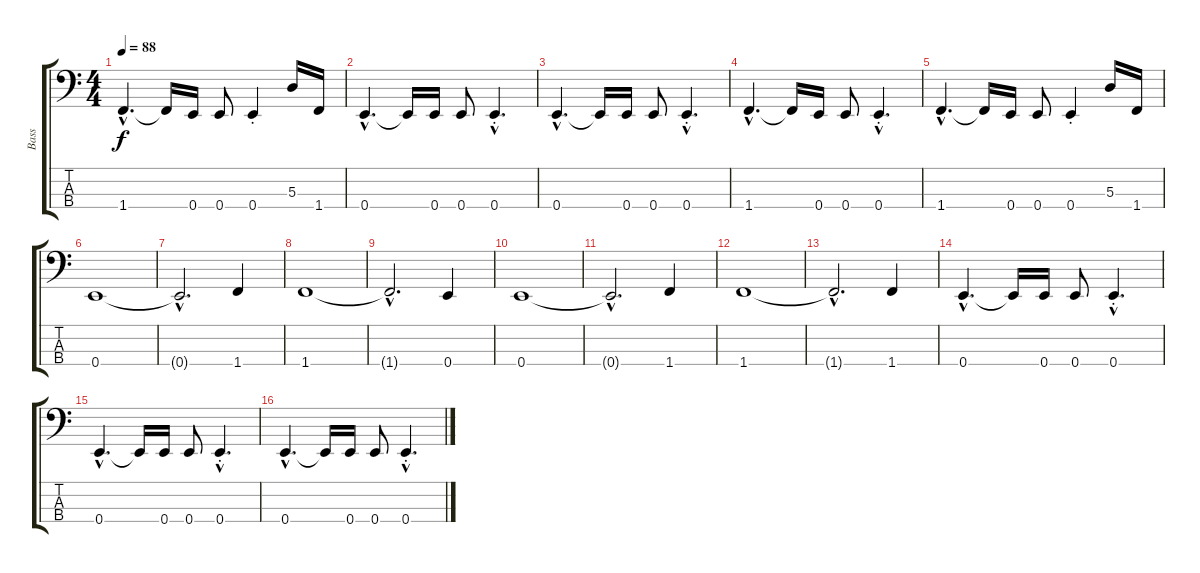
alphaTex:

\track ("Bass" "Bass") {instrument synthbass2}
\staff {score tabs}
\tuning (G2 D2 A1 E1) {hide}
\ts (4 4)
\tempo 88
\clef f4
\ks c
1.4{hac}.4{d dy f} 1.4{t}.16 0.4.16 0.4.8 0.4{st}.4 5.3.16 1.4.16 |
0.4{hac}.4{d} 0.4{t}.16 0.4.16 0.4.8 0.4{hac st}.4{d} |
0.4{hac}.4{d} 0.4{t}.16 0.4.16 0.4.8 0.4{hac st}.4{d} |
1.4{hac}.4{d} 1.4{t}.16 0.4.16 0.4.8 0.4{hac st}.4{d} |
1.4{hac}.4{d} 1.4{t}.16 0.4.16 0.4.8 0.4{st}.4 5.3.16 1.4.16 |
0.4.1 |
0.4{hac t}.2{d} 1.4.4 |
1.4.1 |
1.4{hac t}.2{d} 0.4.4 |
0.4.1 |
0.4{hac t}.2{d} 1.4.4 |
1.4.1 |
1.4{hac t}.2{d} 1.4.4 |
0.4{hac}.4{d} 0.4{t}.16 0.4.16 0.4.8 0.4{hac st}.4{d} |
0.4{hac}.4{d} 0.4{t}.16 0.4.16 0.4.8 0.4{hac st}.4{d} |
0.4{hac}.4{d} 0.4{t}.16 0.4.16 0.4.8 0.4{hac st}.4{d}
